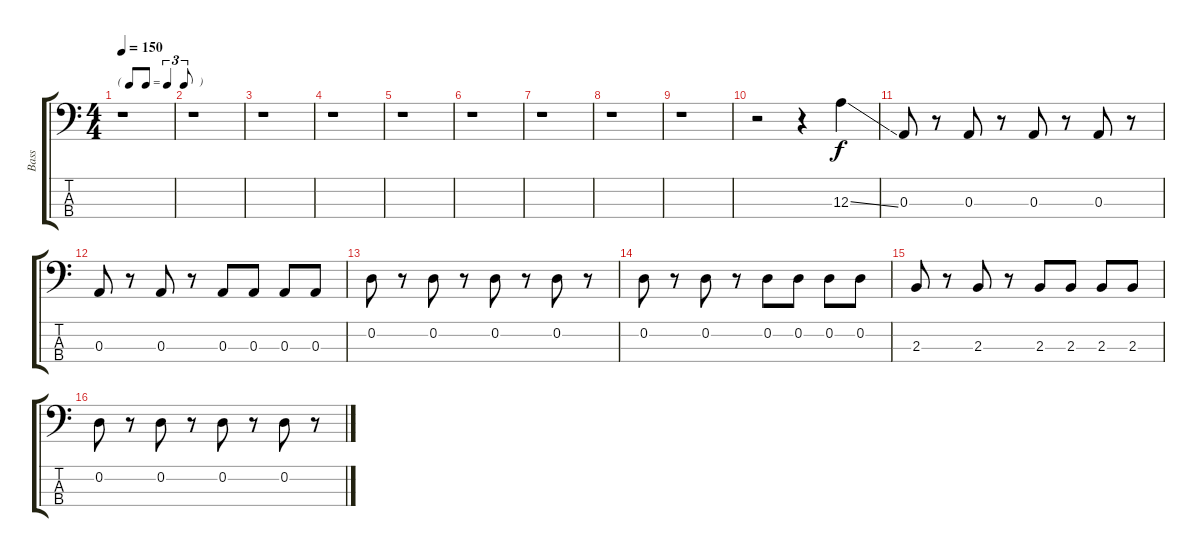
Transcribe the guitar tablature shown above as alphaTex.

\track ("Bass" "Bass") {instrument electricbasspick}
\staff {score tabs}
\tuning (G2 D2 A1 E1) {hide}
\ts (4 4)
\tf triplet8th
\tempo 150
\clef f4
\ks c
r.1{dy f instrument electricbasspick} |
r.1 |
r.1 |
r.1 |
r.1 |
r.1 |
r.1 |
r.1 |
r.1 |
r.2 r.4 12.3{ss}.4 |
0.3.8 r.8 0.3.8 r.8 0.3.8 r.8 0.3.8 r.8 |
0.3.8 r.8 0.3.8 r.8 0.3.8 0.3.8 0.3.8 0.3.8 |
0.2.8 r.8 0.2.8 r.8 0.2.8 r.8 0.2.8 r.8 |
0.2.8 r.8 0.2.8 r.8 0.2.8 0.2.8 0.2.8 0.2.8 |
2.3.8 r.8 2.3.8 r.8 2.3.8 2.3.8 2.3.8 2.3.8 |
0.2.8 r.8 0.2.8 r.8 0.2.8 r.8 0.2.8 r.8
